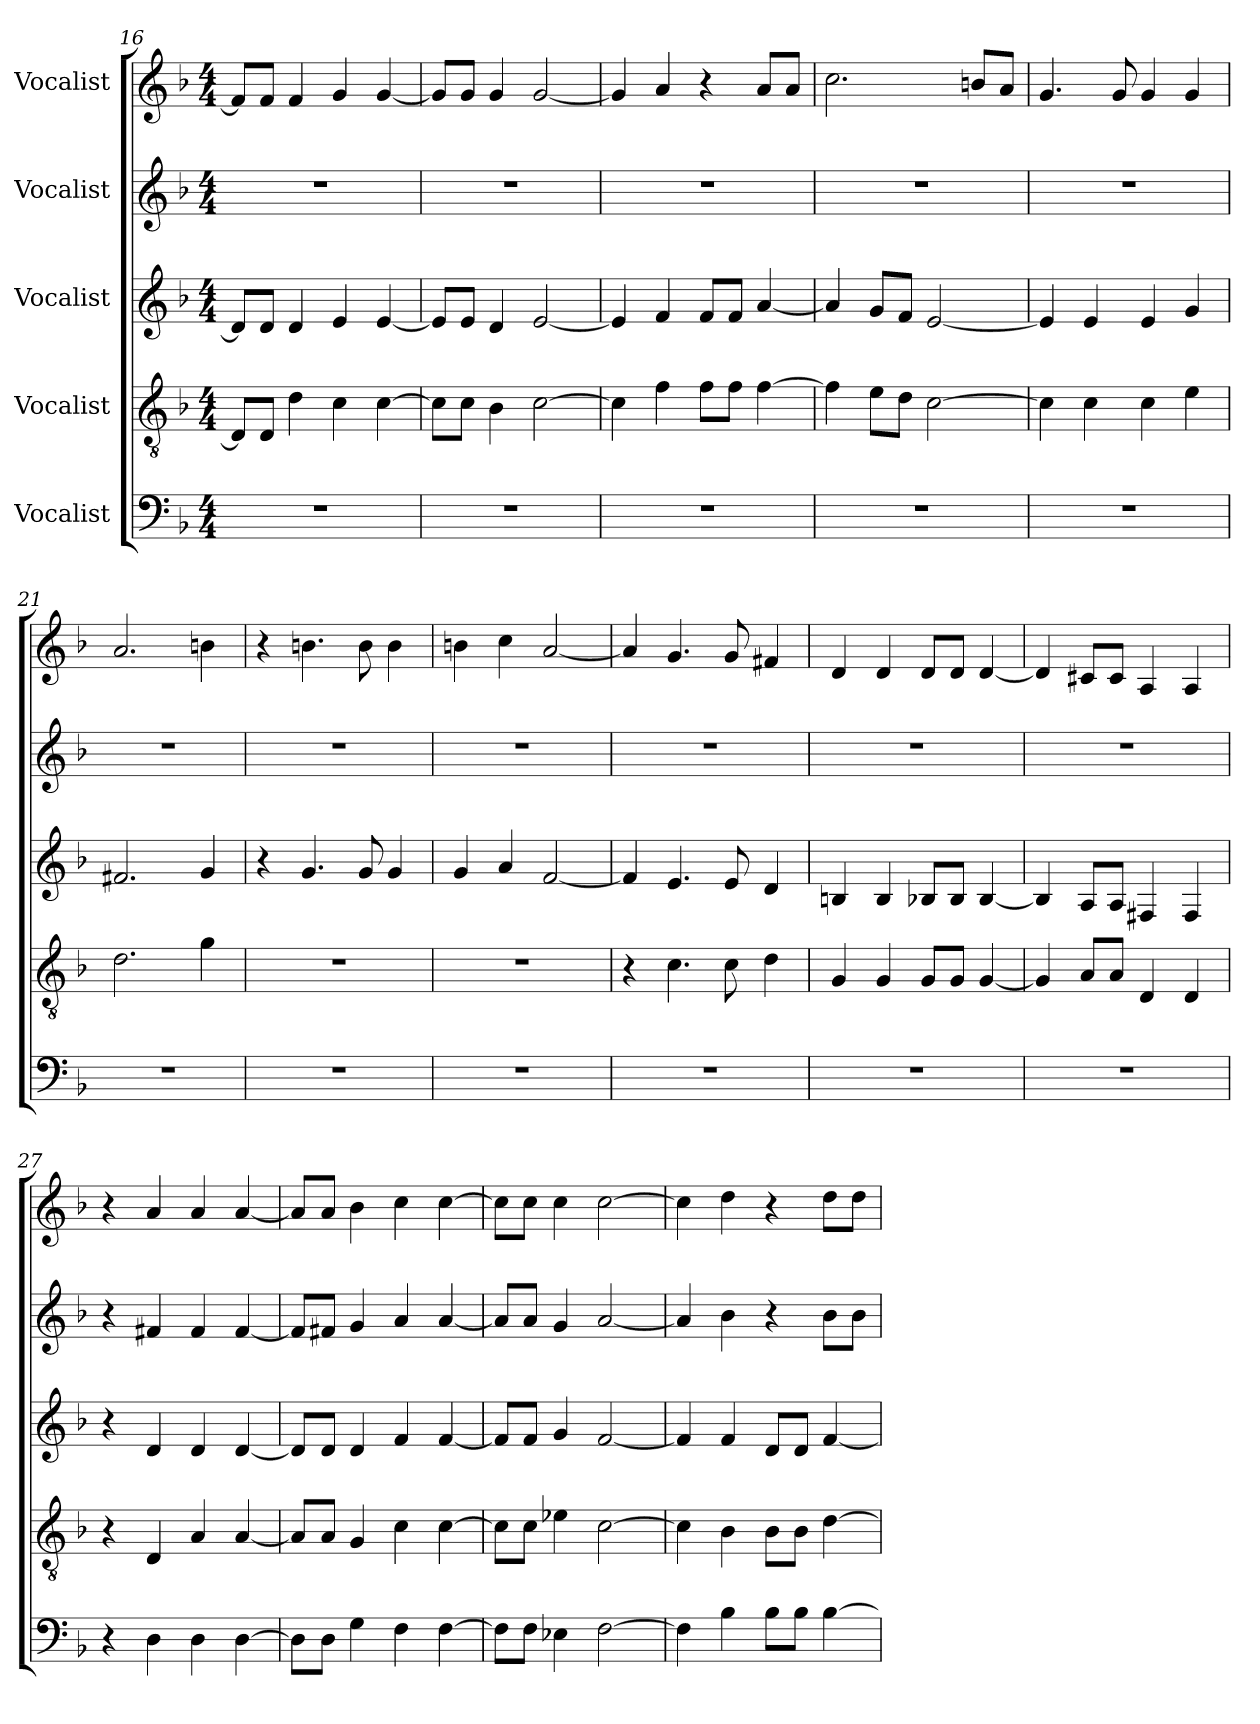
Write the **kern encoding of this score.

**kern	**kern	**kern	**kern	**kern
*part5	*part4	*part3	*part2	*part1
*staff5	*staff4	*staff3	*staff2	*staff1
*I"Vocalist	*I"Vocalist	*I"Vocalist	*I"Vocalist	*I"Vocalist
*clefF4	*clefGv2	*clefG2	*clefG2	*clefG2
*k[b-]	*k[b-]	*k[b-]	*k[b-]	*k[b-]
*M4/4	*M4/4	*M4/4	*M4/4	*M4/4
=16	=16	=16	=16	=16
1r	8D/L]	8d/L]	1r	8f/L]
.	8D/J	8d/J	.	8f/J
.	4d\	4d/	.	4f/
.	4c\	4e/	.	4g/
.	[4c\	[4e/	.	[4g/
=17	=17	=17	=17	=17
1r	8c\L]	8e/L]	1r	8g/L]
.	8c\J	8e/J	.	8g/J
.	4B-\	4d/	.	4g/
.	[2c\	[2e/	.	[2g/
=18	=18	=18	=18	=18
1r	4c\]	4e/]	1r	4g/]
.	4f\	4f/	.	4a/
.	8f\L	8f/L	.	4r
.	8f\J	8f/J	.	.
.	[4f\	[4a/	.	8a/L
.	.	.	.	8a/J
=19	=19	=19	=19	=19
1r	4f\]	4a/]	1r	2.cc\
.	8e\L	8g/L	.	.
.	8d\J	8f/J	.	.
.	[2c\	[2e/	.	.
.	.	.	.	8bn/L
.	.	.	.	8a/J
=20	=20	=20	=20	=20
1r	4c\]	4e/]	1r	4.g/
.	4c\	4e/	.	.
.	.	.	.	8g/
.	4c\	4e/	.	4g/
.	4e\	4g/	.	4g/
=21	=21	=21	=21	=21
1r	2.d\	2.f#X/	1r	2.a/
.	4g\	4g/	.	4bn\
=22	=22	=22	=22	=22
1r	1r	4r	1r	4r
.	.	4.g/	.	4.bn\
.	.	8g/	.	8b\
.	.	4g/	.	4b\
=23	=23	=23	=23	=23
1r	1r	4g/	1r	4bn\
.	.	4a/	.	4cc\
.	.	[2f/	.	[2a/
=24	=24	=24	=24	=24
1r	4r	4f/]	1r	4a/]
.	4.c\	4.e/	.	4.g/
.	8c\	8e/	.	8g/
.	4d\	4d/	.	4f#X/
=25	=25	=25	=25	=25
1r	4G/	4Bn/	1r	4d/
.	4G/	4B/	.	4d/
.	8G/L	8B-X/L	.	8d/L
.	8G/J	8B-/J	.	8d/J
.	[4G/	[4B-/	.	[4d/
=26	=26	=26	=26	=26
1r	4G/]	4B-/]	1r	4d/]
.	8A/L	8A/L	.	8c#X/L
.	8A/J	8A/J	.	8c#/J
.	4D/	4F#X/	.	4A/
.	4D/	4F#/	.	4A/
=27	=27	=27	=27	=27
4r	4r	4r	4r	4r
4D\	4D/	4d/	4f#X/	4a/
4D\	4A/	4d/	4f#/	4a/
[4D\	[4A/	[4d/	[4f#/	[4a/
=28	=28	=28	=28	=28
8D\L]	8A/L]	8d/L]	8f#/L]	8a/L]
8D\J	8A/J	8d/J	8f#X/J	8a/J
4G\	4G/	4d/	4g/	4b-\
4F\	4c\	4f/	4a/	4cc\
[4F\	[4c\	[4f/	[4a/	[4cc\
=29	=29	=29	=29	=29
8F\L]	8c\L]	8f/L]	8a/L]	8cc\L]
8F\J	8c\J	8f/J	8a/J	8cc\J
4E-X\	4e-X\	4g/	4g/	4cc\
[2F\	[2c\	[2f/	[2a/	[2cc\
=30	=30	=30	=30	=30
4F\]	4c\]	4f/]	4a/]	4cc\]
4B-\	4B-\	4f/	4b-\	4dd\
8B-\L	8B-\L	8d/L	4r	4r
8B-\J	8B-\J	8d/J	.	.
[4B-\	[4d\	[4f/	8b-\L	8dd\L
.	.	.	8b-\J	8dd\J
=	=	=	=	=
*-	*-	*-	*-	*-
